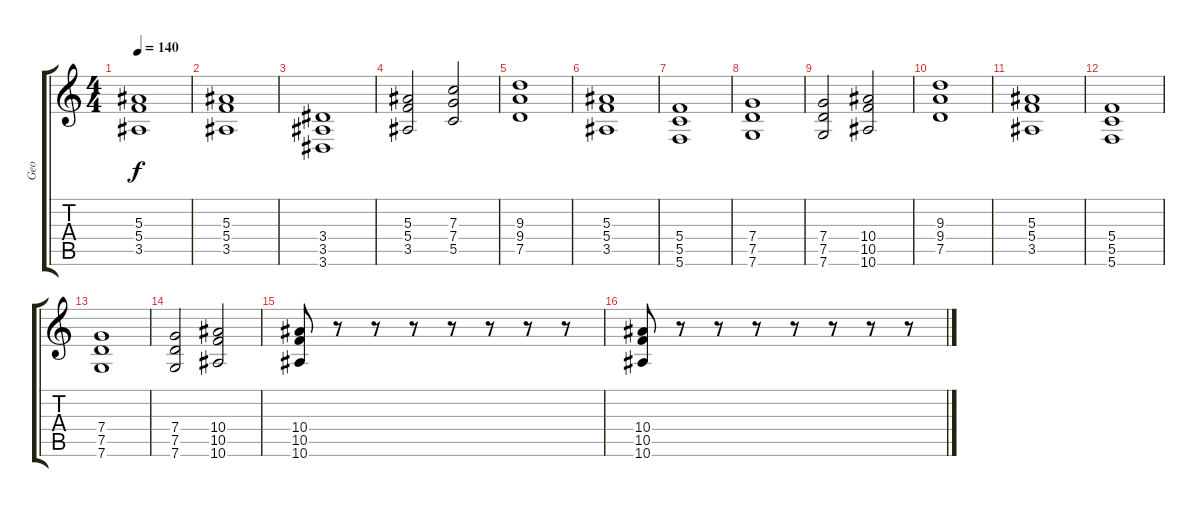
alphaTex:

\track ("Geo" "Geo") {instrument distortionguitar}
\staff {score tabs}
\tuning (D4 A3 F3 C3 G2 C2) {hide}
\ts (4 4)
\tempo 140
\clef g2
\ks c
(5.3 5.4 3.5).1{dy f} |
(5.3 5.4 3.5).1 |
(3.4 3.5 3.6).1 |
(5.3 5.4 3.5).2 (7.3 7.4 5.5).2 |
(9.3 9.4 7.5).1 |
(5.3 5.4 3.5).1 |
(5.4 5.5 5.6).1 |
(7.4 7.5 7.6).1 |
(7.4 7.5 7.6).2 (10.4 10.5 10.6).2 |
(9.3 9.4 7.5).1 |
(5.3 5.4 3.5).1 |
(5.4 5.5 5.6).1 |
(7.4 7.5 7.6).1 |
(7.4 7.5 7.6).2 (10.4 10.5 10.6).2 |
(10.4 10.5 10.6).8 r.8 r.8 r.8 r.8 r.8 r.8 r.8 |
(10.4 10.5 10.6).8 r.8 r.8 r.8 r.8 r.8 r.8 r.8
